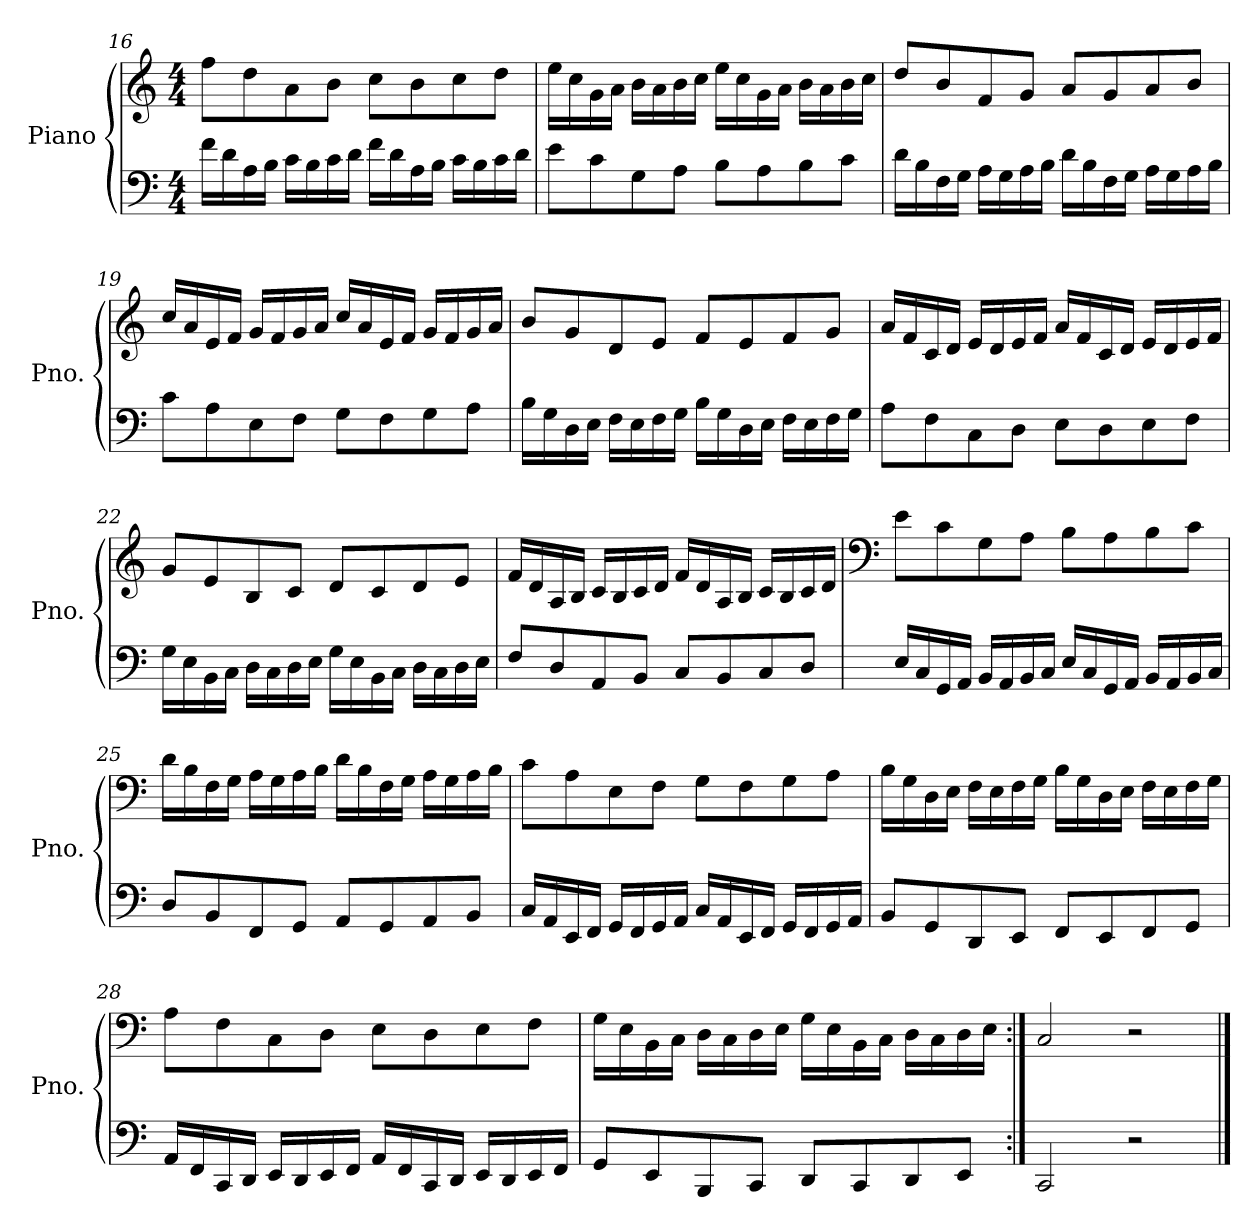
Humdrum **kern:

**kern	**kern
*part1	*part1
*staff2	*staff1
*I"Piano	*
*I'Pno.	*
*clefF4	*clefG2
*k[]	*k[]
*M4/4	*M4/4
=16	=16
16f\LL	8ff\L
16d\	.
16A\	8dd\
16B\JJ	.
16c\LL	8a\
16B\	.
16c\	8b\J
16d\JJ	.
16f\LL	8cc\L
16d\	.
16A\	8b\
16B\JJ	.
16c\LL	8cc\
16B\	.
16c\	8dd\J
16d\JJ	.
!!LO:LB:g=z
=17	=17
8e\L	16ee\LL
.	16cc\
8c\	16g\
.	16a\JJ
8G\	16b\LL
.	16a\
8A\J	16b\
.	16cc\JJ
8B\L	16ee\LL
.	16cc\
8A\	16g\
.	16a\JJ
8B\	16b\LL
.	16a\
8c\J	16b\
.	16cc\JJ
=18	=18
16d\LL	8dd/L
16B\	.
16F\	8b/
16G\JJ	.
16A\LL	8f/
16G\	.
16A\	8g/J
16B\JJ	.
16d\LL	8a/L
16B\	.
16F\	8g/
16G\JJ	.
16A\LL	8a/
16G\	.
16A\	8b/J
16B\JJ	.
!!LO:LB:g=z
=19	=19
8c\L	16cc/LL
.	16a/
8A\	16e/
.	16f/JJ
8E\	16g/LL
.	16f/
8F\J	16g/
.	16a/JJ
8G\L	16cc/LL
.	16a/
8F\	16e/
.	16f/JJ
8G\	16g/LL
.	16f/
8A\J	16g/
.	16a/JJ
=20	=20
16B\LL	8b/L
16G\	.
16D\	8g/
16E\JJ	.
16F\LL	8d/
16E\	.
16F\	8e/J
16G\JJ	.
16B\LL	8f/L
16G\	.
16D\	8e/
16E\JJ	.
16F\LL	8f/
16E\	.
16F\	8g/J
16G\JJ	.
!!LO:LB:g=z
=21	=21
8A\L	16a/LL
.	16f/
8F\	16c/
.	16d/JJ
8C\	16e/LL
.	16d/
8D\J	16e/
.	16f/JJ
8E\L	16a/LL
.	16f/
8D\	16c/
.	16d/JJ
8E\	16e/LL
.	16d/
8F\J	16e/
.	16f/JJ
=22	=22
16G\LL	8g/L
16E\	.
16BB\	8e/
16C\JJ	.
16D\LL	8B/
16C\	.
16D\	8c/J
16E\JJ	.
16G\LL	8d/L
16E\	.
16BB\	8c/
16C\JJ	.
16D\LL	8d/
16C\	.
16D\	8e/J
16E\JJ	.
!!LO:LB:g=z
=23	=23
8F/L	16f/LL
.	16d/
8D/	16A/
.	16B/JJ
8AA/	16c/LL
.	16B/
8BB/J	16c/
.	16d/JJ
8C/L	16f/LL
.	16d/
8BB/	16A/
.	16B/JJ
8C/	16c/LL
.	16B/
8D/J	16c/
.	16d/JJ
=24	=24
*	*clefF4
16E/LL	8e\L
16C/	.
16GG/	8c\
16AA/JJ	.
16BB/LL	8G\
16AA/	.
16BB/	8A\J
16C/JJ	.
16E/LL	8B\L
16C/	.
16GG/	8A\
16AA/JJ	.
16BB/LL	8B\
16AA/	.
16BB/	8c\J
16C/JJ	.
!!LO:PB:g=z
=25	=25
8D/L	16d\LL
.	16B\
8BB/	16F\
.	16G\JJ
8FF/	16A\LL
.	16G\
8GG/J	16A\
.	16B\JJ
8AA/L	16d\LL
.	16B\
8GG/	16F\
.	16G\JJ
8AA/	16A\LL
.	16G\
8BB/J	16A\
.	16B\JJ
=26	=26
16C/LL	8c\L
16AA/	.
16EE/	8A\
16FF/JJ	.
16GG/LL	8E\
16FF/	.
16GG/	8F\J
16AA/JJ	.
16C/LL	8G\L
16AA/	.
16EE/	8F\
16FF/JJ	.
16GG/LL	8G\
16FF/	.
16GG/	8A\J
16AA/JJ	.
!!LO:LB:g=z
=27	=27
8BB/L	16B\LL
.	16G\
8GG/	16D\
.	16E\JJ
8DD/	16F\LL
.	16E\
8EE/J	16F\
.	16G\JJ
8FF/L	16B\LL
.	16G\
8EE/	16D\
.	16E\JJ
8FF/	16F\LL
.	16E\
8GG/J	16F\
.	16G\JJ
=28	=28
16AA/LL	8A\L
16FF/	.
16CC/	8F\
16DD/JJ	.
16EE/LL	8C\
16DD/	.
16EE/	8D\J
16FF/JJ	.
16AA/LL	8E\L
16FF/	.
16CC/	8D\
16DD/JJ	.
16EE/LL	8E\
16DD/	.
16EE/	8F\J
16FF/JJ	.
!!LO:LB:g=z
=29	=29
8GG/L	16G\LL
.	16E\
8EE/	16BB\
.	16C\JJ
8BBB/	16D\LL
.	16C\
8CC/J	16D\
.	16E\JJ
8DD/L	16G\LL
.	16E\
8CC/	16BB\
.	16C\JJ
8DD/	16D\LL
.	16C\
8EE/J	16D\
.	16E\JJ
=30:|!	=30:|!
2CC/	2C/
2r	2r
==	==
*-	*-
